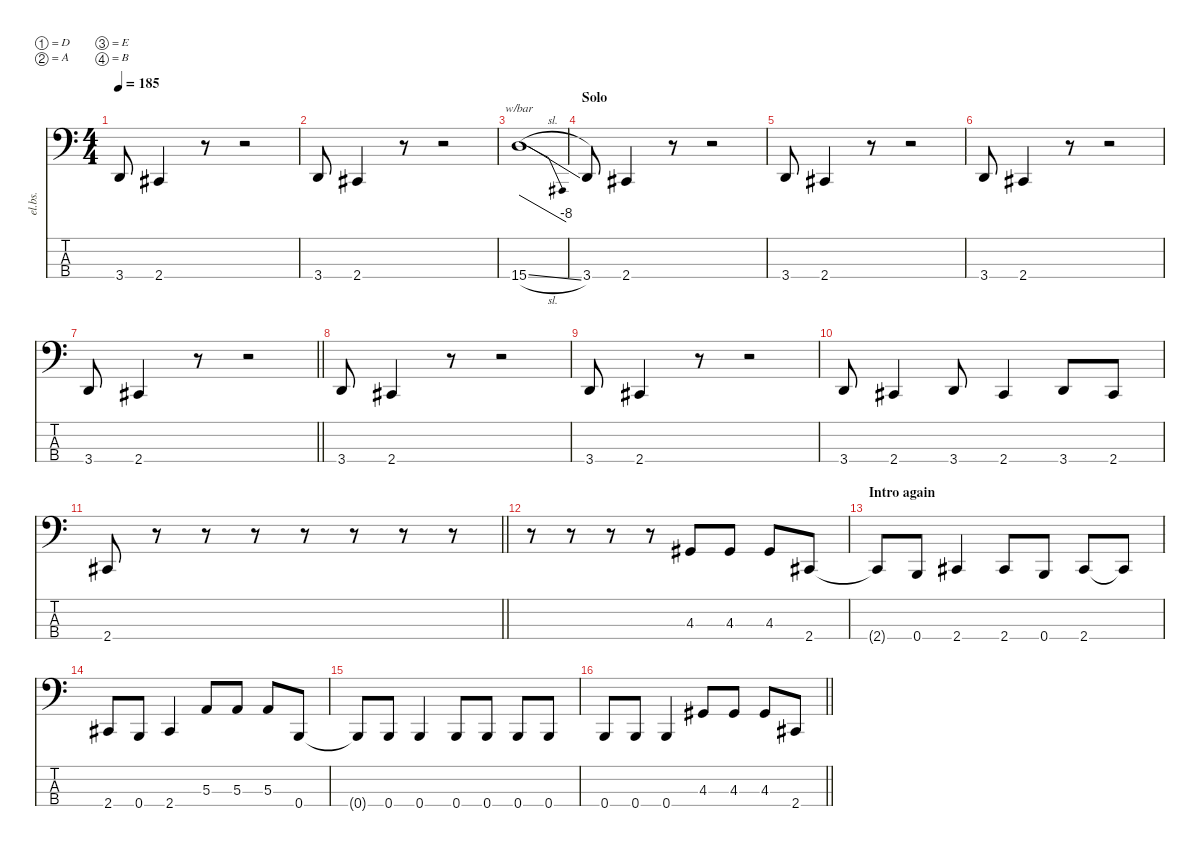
\defaultSystemsLayout 4
\hideDynamics
\bracketExtendMode nobrackets
\track ("Electric Bass - Michal" "el.bs.") {instrument electricbasspick}
\staff {score tabs}
\tuning (D2 A1 E1 B0)
\ts (4 4)
\tempo 185
\clef f4
\ks c
3.4.8{dy f beam Up} 2.4{acc #}.4{beam Up} r.8{beam Down} r.2{beam Down} |
3.4.8{beam Up} 2.4{acc #}.4{beam Up} r.8{beam Down} r.2{beam Down} |
15.4{sl}.1{tbe (dive default 0 0 58.199999999999996 -32) beam Down} |
\section ("" "Solo")
3.4.8{beam Up} 2.4{acc #}.4{beam Up} r.8{beam Down} r.2{beam Down} |
3.4.8{beam Up} 2.4{acc #}.4{beam Up} r.8{beam Down} r.2{beam Down} |
3.4.8{beam Up} 2.4{acc #}.4{beam Up} r.8{beam Down} r.2{beam Down} |
\barLineRight lightlight
3.4.8{beam Up} 2.4{acc #}.4{beam Up} r.8{beam Down} r.2{beam Down} |
3.4.8{beam Up} 2.4{acc #}.4{beam Up} r.8{beam Down} r.2{beam Down} |
3.4.8{beam Up} 2.4{acc #}.4{beam Up} r.8{beam Down} r.2{beam Down} |
3.4.8{beam Up} 2.4{acc #}.4{beam Up} 3.4.8{beam Up} 2.4{acc #}.4{beam Up} 3.4.8{beam Up} 2.4{acc #}.8{beam Up} |
\barLineRight lightlight
2.4{acc #}.8{beam Up} r.8{beam Down} r.8{beam Down} r.8{beam Down} r.8{beam Down} r.8{beam Down} r.8{beam Down} r.8{beam Down} |
r.8{beam Down} r.8{beam Down} r.8{beam Down} r.8{beam Down} 4.3{acc #}.8{beam Up} 4.3{acc #}.8{beam Up} 4.3{acc #}.8{beam Up} 2.4{acc #}.8{beam Up} |
\section ("" "Intro again")
2.4{t acc #}.8{beam Up} 0.4.8{beam Up} 2.4{acc #}.4{beam Up} 2.4{acc #}.8{beam Up} 0.4.8{beam Up} 2.4{acc #}.8{beam Up} 2.4{t acc #}.8{beam Up} |
2.4{acc #}.8{beam Up} 0.4.8{beam Up} 2.4{acc #}.4{beam Up} 5.3.8{beam Up} 5.3.8{beam Up} 5.3.8{beam Up} 0.4.8{beam Up} |
0.4{t}.8{beam Up} 0.4.8{beam Up} 0.4.4{beam Up} 0.4.8{beam Up} 0.4.8{beam Up} 0.4.8{beam Up} 0.4.8{beam Up} |
\barLineRight lightlight
0.4.8{beam Up} 0.4.8{beam Up} 0.4.4{beam Up} 4.3{acc #}.8{beam Up} 4.3{acc #}.8{beam Up} 4.3{acc #}.8{beam Up} 2.4{acc #}.8{beam Up}
